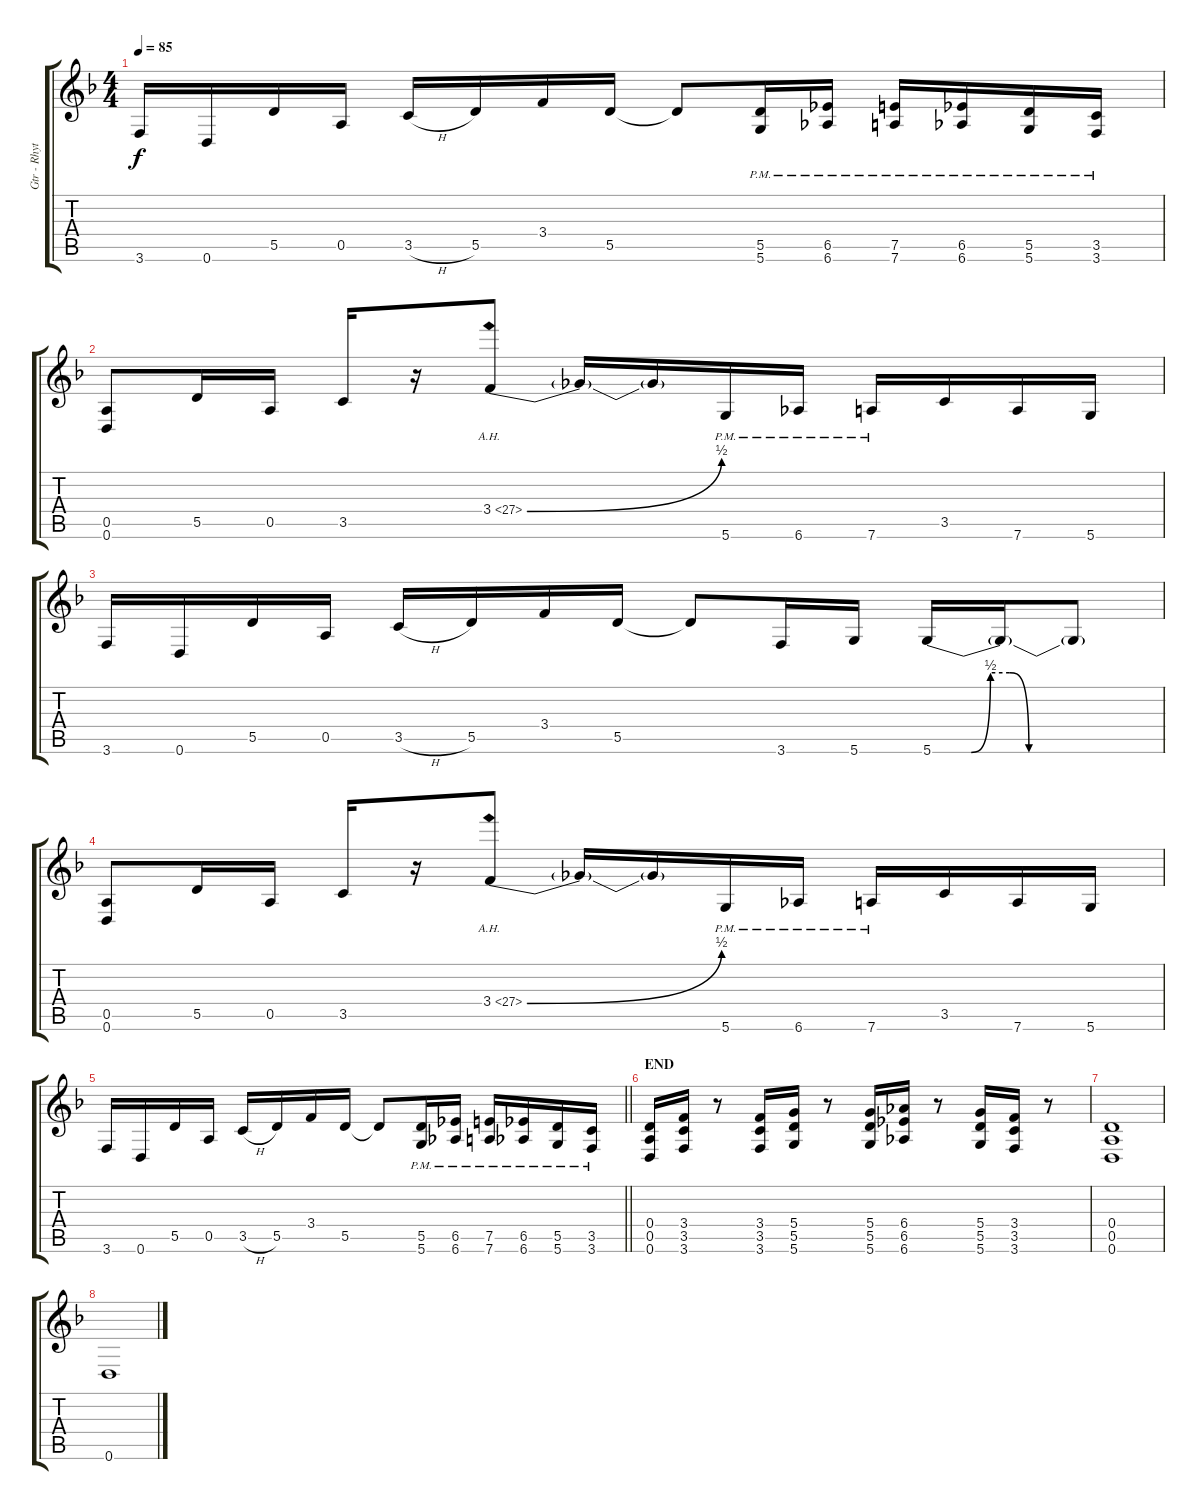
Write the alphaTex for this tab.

\track ("Gtr - Rhythm 2" "Gtr - Rhyt") {instrument overdrivenguitar}
\staff {score tabs}
\tuning (E4 B3 G3 D3 A2 D2) {hide}
\ts (4 4)
\tempo 85
\clef g2
\ks dminor
3.6.16{dy f} 0.6.16 5.5.16 0.5.16 3.5{h}.16 5.5.16 3.4.16 5.5.16 5.5{t}.8 (5.5{pm} 5.6{pm}).16 (6.5{pm} 6.6{pm}).16 (7.5{pm} 7.6{pm}).16 (6.5{pm} 6.6{pm}).16 (5.5{pm} 5.6{pm}).16 (3.5{pm} 3.6{pm}).16 |
(0.5 0.6).8 5.5.16 0.5.16 3.5.16 r.16 3.4{be (bend 0 0 60 2) ah 24}.8 3.4{t}.16 3.4{t}.16 5.6{pm}.16 6.6{pm}.16 7.6{pm}.16 3.5.16 7.6.16 5.6.16 |
3.6.16 0.6.16 5.5.16 0.5.16 3.5{h}.16 5.5.16 3.4.16 5.5.16 5.5{t}.8 3.6.16 5.6.16 5.6{be (custom 0 0 5 0 10 0 15 2 20 2 25 0 60 0)}.16 5.6{t}.16 5.6{t}.8 |
(0.5 0.6).8 5.5.16 0.5.16 3.5.16 r.16 3.4{be (bend 0 0 60 2) ah 24}.8 3.4{t}.16 3.4{t}.16 5.6{pm}.16 6.6{pm}.16 7.6{pm}.16 3.5.16 7.6.16 5.6.16 |
\barLineRight lightlight
3.6.16 0.6.16 5.5.16 0.5.16 3.5{h}.16 5.5.16 3.4.16 5.5.16 5.5{t}.8 (5.5{pm} 5.6{pm}).16 (6.5{pm} 6.6{pm}).16 (7.5{pm} 7.6{pm}).16 (6.5{pm} 6.6{pm}).16 (5.5{pm} 5.6{pm}).16 (3.5{pm} 3.6{pm}).16 |
\section ("" "END")
(0.4 0.5 0.6).16 (3.4 3.5 3.6).16 r.8 (3.4 3.5 3.6).16 (5.4 5.5 5.6).16 r.8 (5.4 5.5 5.6).16 (6.4 6.5 6.6).16 r.8 (5.4 5.5 5.6).16 (3.4 3.5 3.6).16 r.8 |
(0.4 0.5 0.6).1 |
0.6.1
